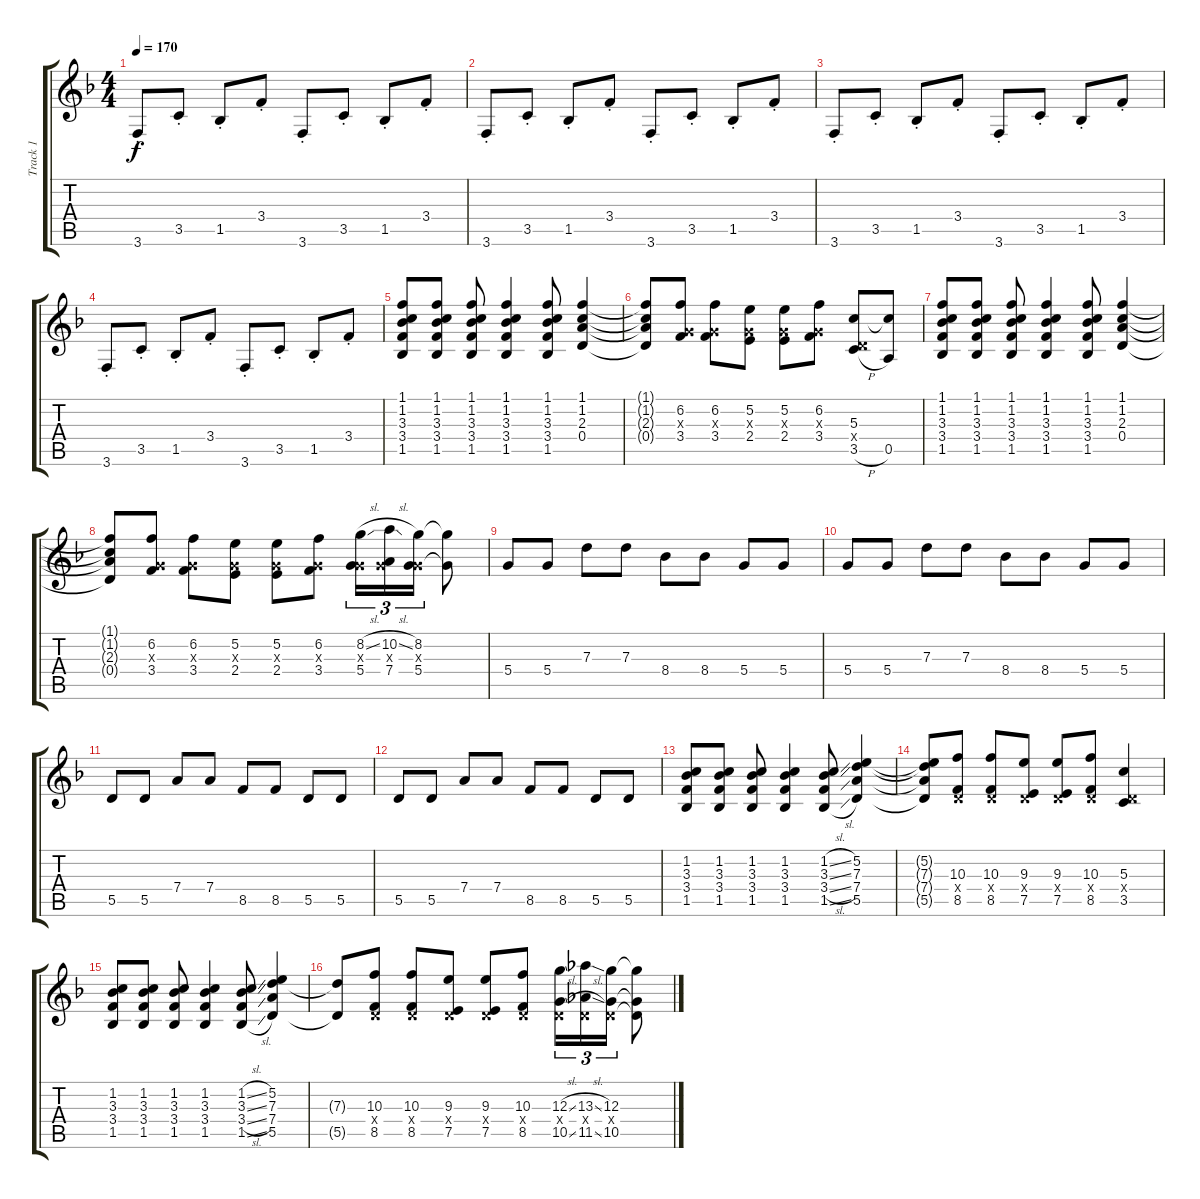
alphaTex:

\track ("Track 1" "Track 1") {instrument distortionguitar}
\staff {score tabs}
\tuning (E4 B3 G3 D3 A2 D2) {hide}
\ts (4 4)
\tempo 170
\clef g2
\ks f
3.6{st}.8{dy f} 3.5{st}.8 1.5{st}.8 3.4{st}.8 3.6{st}.8 3.5{st}.8 1.5{st}.8 3.4{st}.8 |
3.6{st}.8 3.5{st}.8 1.5{st}.8 3.4{st}.8 3.6{st}.8 3.5{st}.8 1.5{st}.8 3.4{st}.8 |
3.6{st}.8 3.5{st}.8 1.5{st}.8 3.4{st}.8 3.6{st}.8 3.5{st}.8 1.5{st}.8 3.4{st}.8 |
3.6{st}.8 3.5{st}.8 1.5{st}.8 3.4{st}.8 3.6{st}.8 3.5{st}.8 1.5{st}.8 3.4{st}.8 |
(1.1 1.2 3.3 3.4 1.5).8 (1.1 1.2 3.3 3.4 1.5).8 (1.1 1.2 3.3 3.4 1.5).8 (1.1 1.2 3.3 3.4 1.5).4 (1.1 1.2 3.3 3.4 1.5).8 (1.1 1.2 2.3 0.4).4 |
(1.1{t} 1.2{t} 2.3{t} 0.4{t}).8 (6.2 0.3{x} 3.4).8 (6.2 0.3{x} 3.4).8 (5.2 0.3{x} 2.4).8 (5.2 0.3{x} 2.4).8 (6.2 0.3{x} 3.4).8 (5.3 0.4{x} 3.5{h}).8 (5.3{t} 0.5).8 |
(1.1 1.2 3.3 3.4 1.5).8 (1.1 1.2 3.3 3.4 1.5).8 (1.1 1.2 3.3 3.4 1.5).8 (1.1 1.2 3.3 3.4 1.5).4 (1.1 1.2 3.3 3.4 1.5).8 (1.1 1.2 2.3 0.4).4 |
(1.1{t} 1.2{t} 2.3{t} 0.4{t}).8 (6.2 0.3{x} 3.4).8 (6.2 0.3{x} 3.4).8 (5.2 0.3{x} 2.4).8 (5.2 0.3{x} 2.4).8 (6.2 0.3{x} 3.4).8 (8.2{sl} 0.3{x} 5.4).16{tu (3 2)} (10.2{sl} 0.3{x} 7.4).16{tu (3 2)} (8.2 0.3{x} 5.4).16{tu (3 2)} (8.2{t} 5.4{t}).8 |
5.4.8 5.4.8 7.3.8 7.3.8 8.4.8 8.4.8 5.4.8 5.4.8 |
5.4.8 5.4.8 7.3.8 7.3.8 8.4.8 8.4.8 5.4.8 5.4.8 |
5.5.8 5.5.8 7.4.8 7.4.8 8.5.8 8.5.8 5.5.8 5.5.8 |
5.5.8 5.5.8 7.4.8 7.4.8 8.5.8 8.5.8 5.5.8 5.5.8 |
(1.2 3.3 3.4 1.5).8 (1.2 3.3 3.4 1.5).8 (1.2 3.3 3.4 1.5).8 (1.2 3.3 3.4 1.5).4 (1.2{sl} 3.3{sl} 3.4{sl} 1.5{sl}).8 (5.2 7.3 7.4 5.5).4 |
(5.2{t} 7.3{t} 7.4{t} 5.5{t}).8 (10.3 0.4{x} 8.5).8 (10.3 0.4{x} 8.5).8 (9.3 0.4{x} 7.5).8 (9.3 0.4{x} 7.5).8 (10.3 0.4{x} 8.5).8 (5.3 0.4{x} 3.5).4 |
(1.2 3.3 3.4 1.5).8 (1.2 3.3 3.4 1.5).8 (1.2 3.3 3.4 1.5).8 (1.2 3.3 3.4 1.5).4 (1.2{sl} 3.3{sl} 3.4{sl} 1.5{sl}).8 (5.2 7.3 7.4 5.5).4 |
(7.3{t} 5.5{t}).8 (10.3 0.4{x} 8.5).8 (10.3 0.4{x} 8.5).8 (9.3 0.4{x} 7.5).8 (9.3 0.4{x} 7.5).8 (10.3 0.4{x} 8.5).8 (12.3{sl} 0.4{x} 10.5{sl}).16{tu (3 2)} (13.3{sl} 0.4{x} 11.5{sl}).16{tu (3 2)} (12.3 0.4{x} 10.5).16{tu (3 2)} (12.3{t} 0.4{t} 10.5{t}).8
